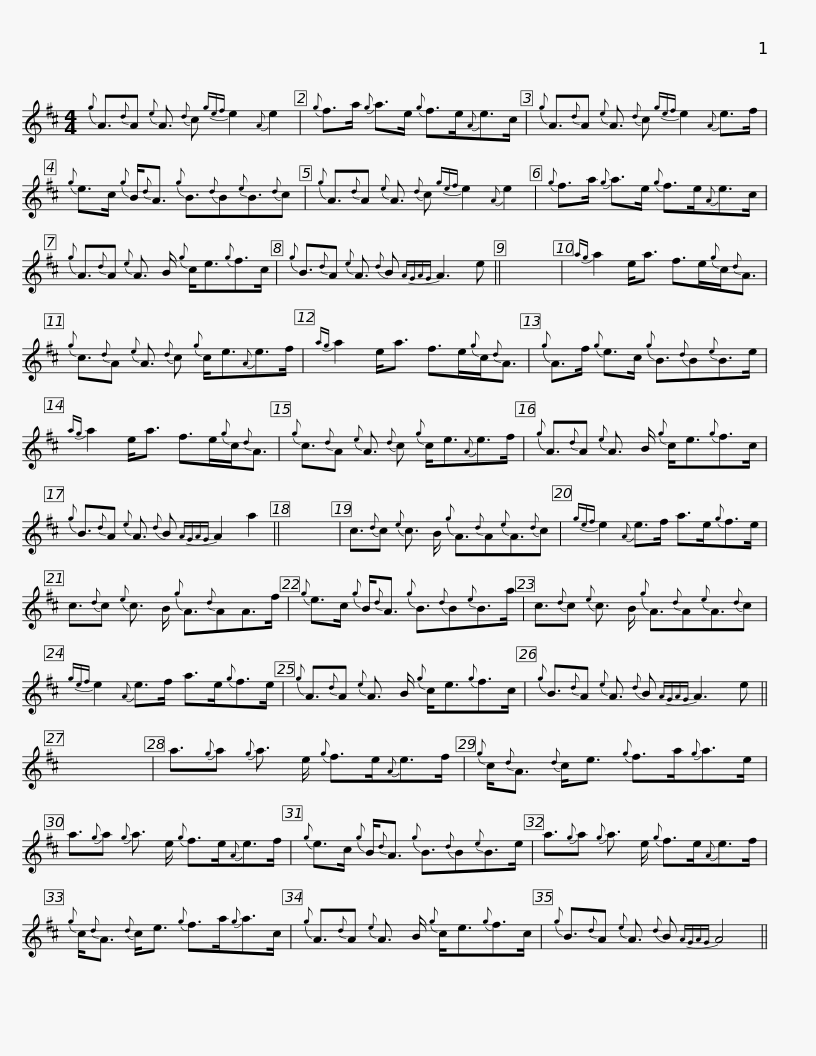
X:1
L:1/8
M:4/4
I:linebreak $
K:D
V:1 treble
V:1
{g} A3/2{d}A{e} A3/2{d} c{gef} e2{A} e2 |{g} f>a{g} a>e{g} f>e{A}e>c |{g} A3/2{d}A{e} A3/2{d} c{gef} e2{A} e>f |${g} e>c{g} B/{d}A3/2{g} B3/2{d}B{e}B3/2{d}c |{g} A3/2{d}A{e} A3/2{d} c{gef} e2{A} e2 |$ %5
{g} f>a{g} a>e{g} f>e{A}e>c |{g} A3/2{d}A{e} A3/2 B/{g} c<e{g}f>c |{g} B3/2{d}A{e} A3/2{d} B{AGAG} A3 e ||$ x8 |{ag} a2 e<a f>e{g}c/{d}A3/2 | %10
{g} c3/2{d}A{e} A3/2{d} c{g} c<e{A}e>f |{ag} a2 e<a f>e{g}c/{d}A3/2 |${g} A>f{g} e>c{g} B3/2{d}B{e}B>e |{ag} a2 e<a f>e{g}c/{d}A3/2 |{g} c3/2{d}A{e} A3/2{d} c{g} c<e{A}e>f |$ %15
{g} A3/2{d}A{e} A3/2 B/{g} c<e{g}f>c |{g} B3/2{d}A{e} A3/2{d} B{AGAG} A2 a2 || x8 |$ c3/2{d}c{e} c3/2 B/{g} A3/2{d}A{e}A3/2{d}c |{gef} e2{A} e>f a>e{g}f>e | %20
 c3/2{d}c{e} c3/2 B/{g} A3/2{d}AA>f |${g} e>c{g} B/{d}A3/2{g} B3/2{d}B{e}B>a | c3/2{d}c{e} c3/2 B/{g} A3/2{d}A{e}A3/2{d}c |{gef} e2{A} e>f a>e{g}f>e |${g} A3/2{d}A{e} A3/2 B/{g} c<e{g}f>c | %25
{g} B3/2{d}A{e} A3/2{d} B{AGAG} A3 e || x8 |$ a3/2{g}a{g} a3/2 e/{g} f>e{A}e>f |{g} c/{d}A3/2{d} c<e{g} f>a{g}a>e | a3/2{g}a{g} a3/2 e/{g} f>e{A}e>f |$ %30
{g} e>c{g} B/{d}A3/2{g} B3/2{d}B{e}B>e | a3/2{g}a{g} a3/2 e/{g} f>e{A}e>f |{g} c/{d}A3/2{d} c<e{g} f>a{g}a>c |${g} A3/2{d}A{e} A3/2 B/{g} c<e{g}f>c |{g} B3/2{d}A{e} A3/2{d} B{AGAG} A4 || %35
